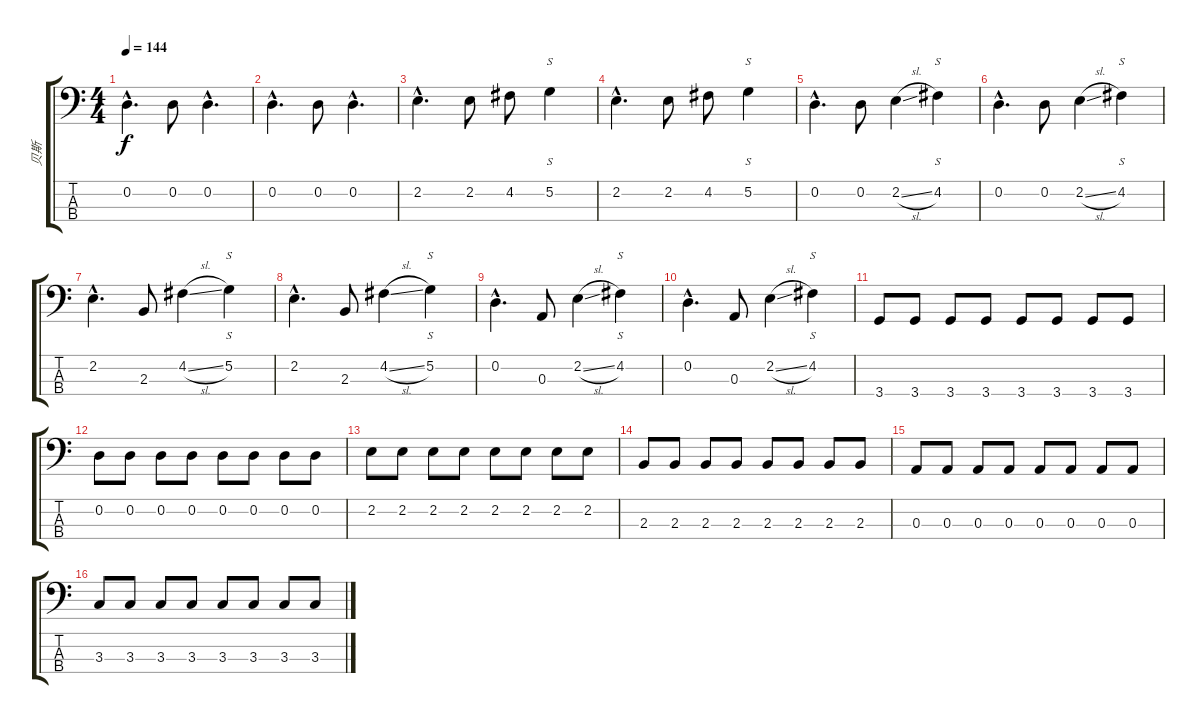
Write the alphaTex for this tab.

\track ("贝斯" "贝斯") {instrument electricbassfinger}
\staff {score tabs}
\tuning (G2 D2 A1 E1) {hide}
\ts (4 4)
\tempo 144
\clef f4
\ks c
0.2{hac}.4{d dy f} 0.2.8 0.2{hac}.4{d} |
0.2{hac}.4{d} 0.2.8 0.2{hac}.4{d} |
2.2{hac}.4{d} 2.2.8 4.2.8 5.2.4{s} |
2.2{hac}.4{d} 2.2.8 4.2.8 5.2.4{s} |
0.2{hac}.4{d} 0.2.8 2.2{sl}.4 4.2.4{s} |
0.2{hac}.4{d} 0.2.8 2.2{sl}.4 4.2.4{s} |
2.2{hac}.4{d} 2.3.8 4.2{sl}.4 5.2.4{s} |
2.2{hac}.4{d} 2.3.8 4.2{sl}.4 5.2.4{s} |
0.2{hac}.4{d} 0.3.8 2.2{sl}.4 4.2.4{s} |
0.2{hac}.4{d} 0.3.8 2.2{sl}.4 4.2.4{s} |
3.4.8 3.4.8 3.4.8 3.4.8 3.4.8 3.4.8 3.4.8 3.4.8 |
0.2.8 0.2.8 0.2.8 0.2.8 0.2.8 0.2.8 0.2.8 0.2.8 |
2.2.8 2.2.8 2.2.8 2.2.8 2.2.8 2.2.8 2.2.8 2.2.8 |
2.3.8 2.3.8 2.3.8 2.3.8 2.3.8 2.3.8 2.3.8 2.3.8 |
0.3.8 0.3.8 0.3.8 0.3.8 0.3.8 0.3.8 0.3.8 0.3.8 |
3.3.8 3.3.8 3.3.8 3.3.8 3.3.8 3.3.8 3.3.8 3.3.8
